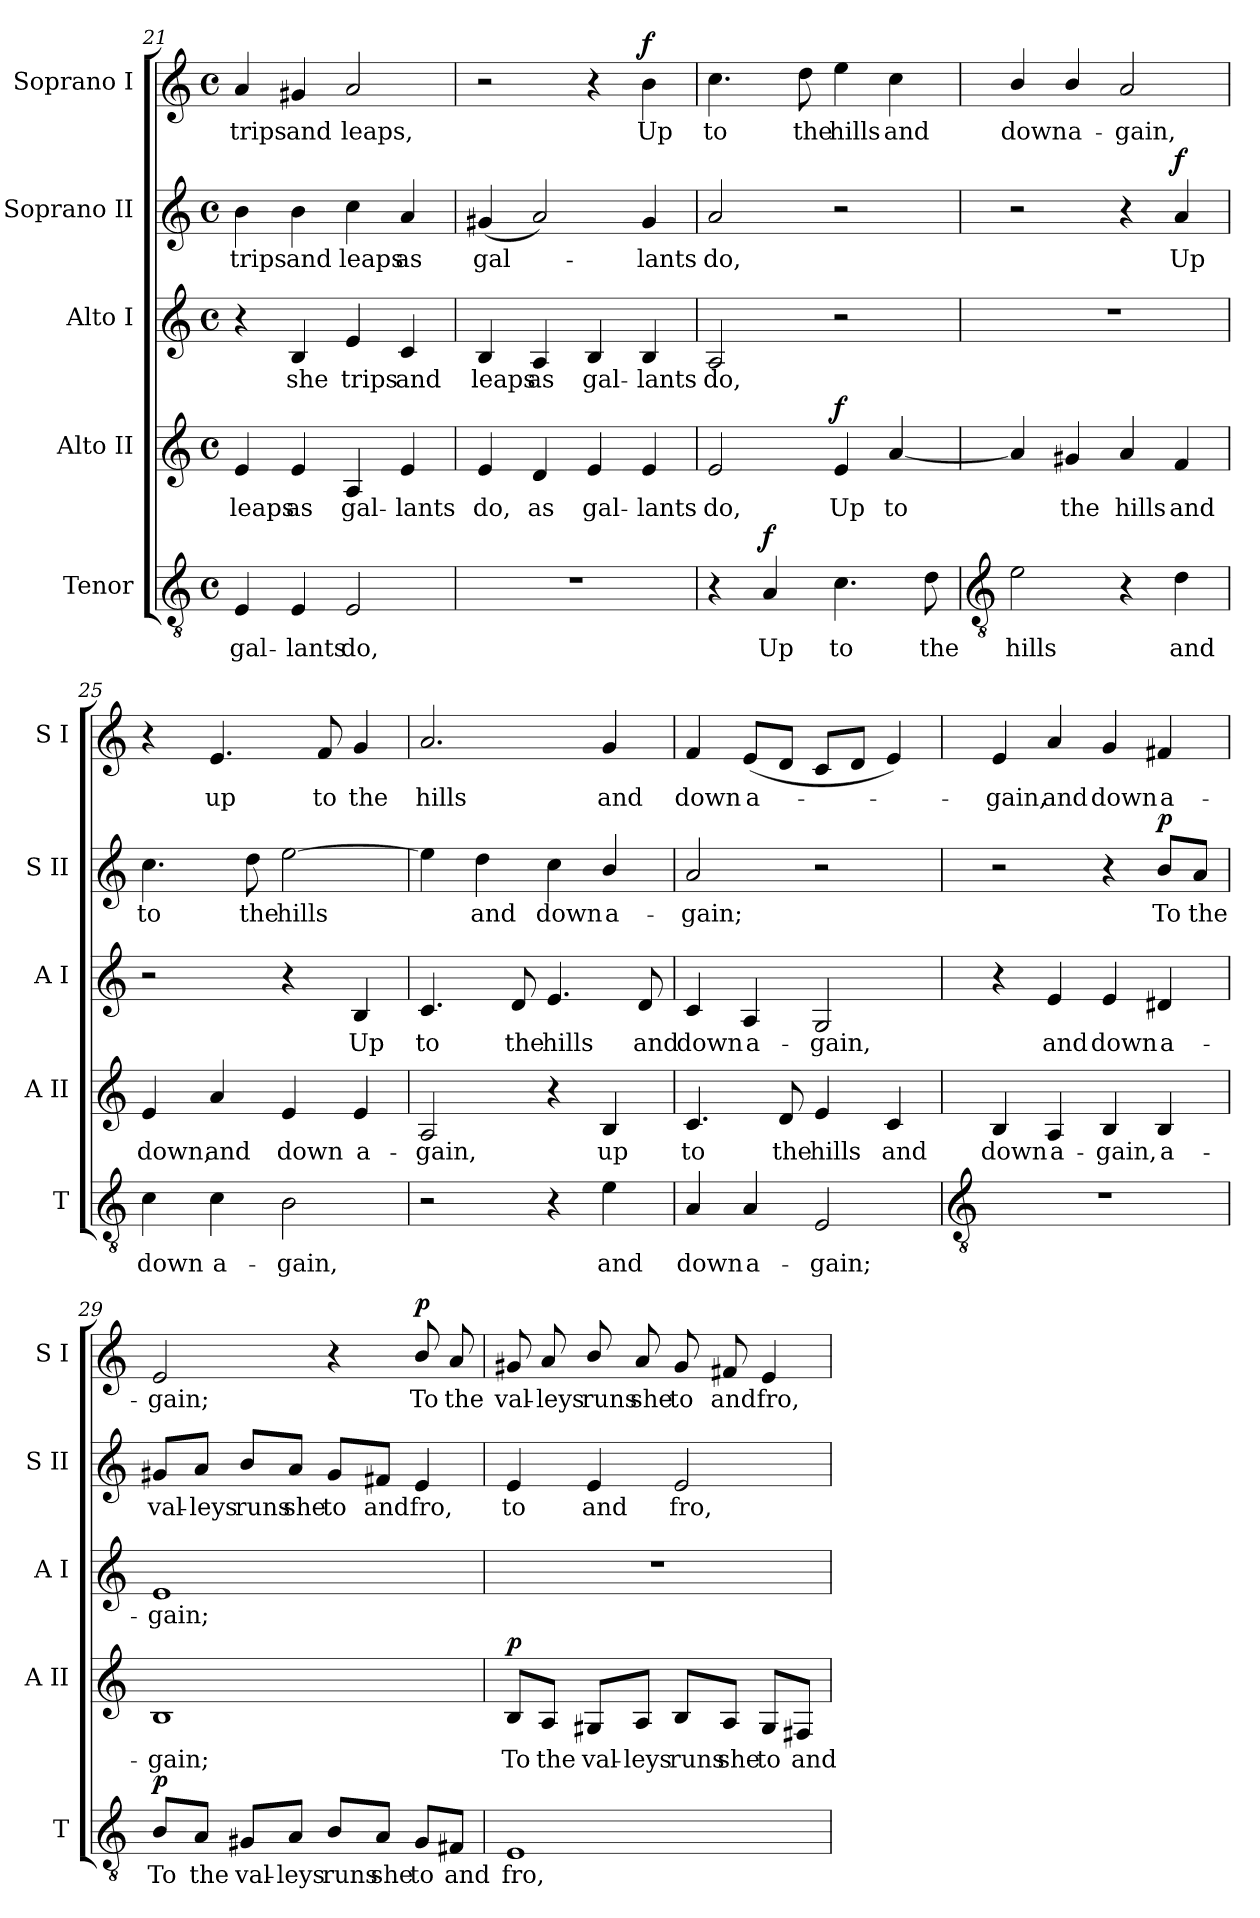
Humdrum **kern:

**kern	**text	**dynam	**kern	**text	**dynam	**kern	**text	**kern	**text	**dynam	**kern	**text	**dynam
*part5	*part5	*part5	*part4	*part4	*part4	*part3	*part3	*part2	*part2	*part2	*part1	*part1	*part1
*staff5	*staff5	*staff5	*staff4	*staff4	*staff4	*staff3	*staff3	*staff2	*staff2	*staff2	*staff1	*staff1	*staff1
*I"Tenor	*	*	*I"Alto II	*	*	*I"Alto I	*	*I"Soprano II	*	*	*I"Soprano I	*	*
*I'T	*	*	*I'A II	*	*	*I'A I	*	*I'S II	*	*	*I'S I	*	*
*clefGv2	*	*	*clefG2	*	*	*clefG2	*	*clefG2	*	*	*clefG2	*	*
*k[]	*	*	*k[]	*	*	*k[]	*	*k[]	*	*	*k[]	*	*
*C:	*	*	*C:	*	*	*C:	*	*C:	*	*	*C:	*	*
*M4/4	*	*	*M4/4	*	*	*M4/4	*	*M4/4	*	*	*M4/4	*	*
*met(c)	*	*	*met(c)	*	*	*met(c)	*	*met(c)	*	*	*met(c)	*	*
=21	=21	=21	=21	=21	=21	=21	=21	=21	=21	=21	=21	=21	=21
!	!LO:LY:b	!	!	!LO:LY:b	!	!	!	!	!LO:LY:b	!	!	!LO:LY:b	!
4E	gal-	.	4e	leaps	.	4r	.	4b	trips	.	4a	trips	.
!	!LO:LY:b	!	!	!LO:LY:b	!	!	!LO:LY:b	!	!LO:LY:b	!	!	!LO:LY:b	!
4E	-lants	.	4e	as	.	4B	she	4b	and	.	4g#X	and	.
!	!LO:LY:b	!	!	!LO:LY:b	!	!	!LO:LY:b	!	!LO:LY:b	!	!	!LO:LY:b	!
2E	do,	.	4A	gal-	.	4e	trips	4cc	leaps	.	2a	leaps,	.
!	!	!	!	!LO:LY:b	!	!	!LO:LY:b	!	!LO:LY:b	!	!	!	!
.	.	.	4e	-lants	.	4c	and	4a	as	.	.	.	.
=22	=22	=22	=22	=22	=22	=22	=22	=22	=22	=22	=22	=22	=22
!	!	!	!	!LO:LY:b	!	!	!LO:LY:b	!	!LO:LY:b	!	!	!	!
1r	.	.	4e	do,	.	4B	leaps	(<4g#X	gal-	.	2r	.	.
!	!	!	!	!LO:LY:b	!	!	!LO:LY:b	!	!	!	!	!	!
.	.	.	4d	as	.	4A	as	2a)	.	.	.	.	.
!	!	!	!	!LO:LY:b	!	!	!LO:LY:b	!	!	!	!	!	!
.	.	.	4e	gal-	.	4B	gal-	.	.	.	4r	.	.
!	!	!	!	!LO:LY:b	!	!	!LO:LY:b	!	!LO:LY:b	!	!	!LO:LY:b	!LO:DY:b
.	.	.	4e	-lants	.	4B	-lants	4g#	lants	.	4b	Up	f
=23	=23	=23	=23	=23	=23	=23	=23	=23	=23	=23	=23	=23	=23
!	!	!	!	!LO:LY:b	!	!	!LO:LY:b	!	!LO:LY:b	!	!	!LO:LY:b	!
4r	.	.	2e	do,	.	2A	do,	2a	do,	.	4.cc	to	.
!	!LO:LY:b	!LO:DY:b	!	!	!	!	!	!	!	!	!	!	!
4A	Up	f	.	.	.	.	.	.	.	.	.	.	.
!	!	!	!	!	!	!	!	!	!	!	!	!LO:LY:b	!
.	.	.	.	.	.	.	.	.	.	.	8dd	the	.
!	!LO:LY:b	!	!	!LO:LY:b	!LO:DY:b	!	!	!	!	!	!	!LO:LY:b	!
4.c	to	.	4e	Up	f	2r	.	2r	.	.	4ee	hills	.
!	!	!	!	!LO:LY:b	!	!	!	!	!	!	!	!LO:LY:b	!
.	.	.	[4a	to	.	.	.	.	.	.	4cc	and	.
!	!LO:LY:b	!	!	!	!	!	!	!	!	!	!	!	!
8d	the	.	.	.	.	.	.	.	.	.	.	.	.
!!LO:LB:g=z
=24	=24	=24	=24	=24	=24	=24	=24	=24	=24	=24	=24	=24	=24
*clefGv2	*	*	*	*	*	*	*	*	*	*	*	*	*
!	!LO:LY:b	!	!	!	!	!	!	!	!	!	!	!LO:LY:b	!
2e	hills	.	4a]	.	.	1r	.	2r	.	.	4b/	down	.
!	!	!	!	!LO:LY:b	!	!	!	!	!	!	!	!LO:LY:b	!
.	.	.	4g#X	the	.	.	.	.	.	.	4b/	a-	.
!	!	!	!	!LO:LY:b	!	!	!	!	!	!	!	!LO:LY:b	!
4r	.	.	4a	hills	.	.	.	4r	.	.	2a	-gain,	.
!	!LO:LY:b	!	!	!LO:LY:b	!	!	!	!	!LO:LY:b	!LO:DY:b	!	!	!
4d	and	.	4f	and	.	.	.	4a	Up	f	.	.	.
=25	=25	=25	=25	=25	=25	=25	=25	=25	=25	=25	=25	=25	=25
!	!LO:LY:b	!	!	!LO:LY:b	!	!	!	!	!LO:LY:b	!	!	!	!
4c	down	.	4e	down,	.	2r	.	4.cc	to	.	4r	.	.
!	!LO:LY:b	!	!	!LO:LY:b	!	!	!	!	!	!	!	!LO:LY:b	!
4c	a-	.	4a	and	.	.	.	.	.	.	4.e	up	.
!	!	!	!	!	!	!	!	!	!LO:LY:b	!	!	!	!
.	.	.	.	.	.	.	.	8dd	the	.	.	.	.
!	!LO:LY:b	!	!	!LO:LY:b	!	!	!	!	!LO:LY:b	!	!	!	!
2B	-gain,	.	4e	down	.	4r	.	[2ee	hills	.	.	.	.
!	!	!	!	!	!	!	!	!	!	!	!	!LO:LY:b	!
.	.	.	.	.	.	.	.	.	.	.	8f	to	.
!	!	!	!	!LO:LY:b	!	!	!LO:LY:b	!	!	!	!	!LO:LY:b	!
.	.	.	4e	a-	.	4B	Up	.	.	.	4g	the	.
=26	=26	=26	=26	=26	=26	=26	=26	=26	=26	=26	=26	=26	=26
!	!	!	!	!LO:LY:b	!	!	!LO:LY:b	!	!	!	!	!LO:LY:b	!
2r	.	.	2A	-gain,	.	4.c	to	4ee]	.	.	2.a	hills	.
!	!	!	!	!	!	!	!	!	!LO:LY:b	!	!	!	!
.	.	.	.	.	.	.	.	4dd	and	.	.	.	.
!	!	!	!	!	!	!	!LO:LY:b	!	!	!	!	!	!
.	.	.	.	.	.	8d	the	.	.	.	.	.	.
!	!	!	!	!	!	!	!LO:LY:b	!	!LO:LY:b	!	!	!	!
4r	.	.	4r	.	.	4.e	hills	4cc	down	.	.	.	.
!	!LO:LY:b	!	!	!LO:LY:b	!	!	!	!	!LO:LY:b	!	!	!LO:LY:b	!
4e	and	.	4B	up	.	.	.	4b/	a-	.	4g	and	.
!	!	!	!	!	!	!	!LO:LY:b	!	!	!	!	!	!
.	.	.	.	.	.	8d	and	.	.	.	.	.	.
=27	=27	=27	=27	=27	=27	=27	=27	=27	=27	=27	=27	=27	=27
!	!LO:LY:b	!	!	!LO:LY:b	!	!	!LO:LY:b	!	!LO:LY:b	!	!	!LO:LY:b	!
4A	down	.	4.c	to	.	4c	down	2a	-gain;	.	4f	down	.
!	!LO:LY:b	!	!	!	!	!	!LO:LY:b	!	!	!	!	!LO:LY:b	!
4A	a-	.	.	.	.	4A	a-	.	.	.	(<8eL	a-	.
!	!	!	!	!LO:LY:b	!	!	!	!	!	!	!	!	!
.	.	.	8d	the	.	.	.	.	.	.	8dJ	.	.
!	!LO:LY:b	!	!	!LO:LY:b	!	!	!LO:LY:b	!	!	!	!	!	!
2E	-gain;	.	4e	hills	.	2G	-gain,	2r	.	.	8cL	.	.
.	.	.	.	.	.	.	.	.	.	.	8dJ	.	.
!	!	!	!	!LO:LY:b	!	!	!	!	!	!	!	!	!
.	.	.	4c	and	.	.	.	.	.	.	4e)	.	.
!!LO:LB:g=z
=28	=28	=28	=28	=28	=28	=28	=28	=28	=28	=28	=28	=28	=28
*clefGv2	*	*	*	*	*	*	*	*	*	*	*	*	*
!	!	!	!	!LO:LY:b	!	!	!	!	!	!	!	!LO:LY:b	!
1r	.	.	4B	down	.	4r	.	2r	.	.	4e	gain,	.
!	!	!	!	!LO:LY:b	!	!	!LO:LY:b	!	!	!	!	!LO:LY:b	!
.	.	.	4A	a-	.	4e	and	.	.	.	4a	and	.
!	!	!	!	!LO:LY:b	!	!	!LO:LY:b	!	!	!	!	!LO:LY:b	!
.	.	.	4B	-gain,	.	4e	down	4r	.	.	4g	down	.
!	!	!	!	!LO:LY:b	!	!	!LO:LY:b	!	!LO:LY:b	!LO:DY:b	!	!LO:LY:b	!
.	.	.	4B	a-	.	4d#X	a-	8b/L	To	p	4f#X	a-	.
!	!	!	!	!	!	!	!	!	!LO:LY:b	!	!	!	!
.	.	.	.	.	.	.	.	8a/J	the	.	.	.	.
=29	=29	=29	=29	=29	=29	=29	=29	=29	=29	=29	=29	=29	=29
!	!LO:LY:b	!LO:DY:b	!	!LO:LY:b	!	!	!LO:LY:b	!	!LO:LY:b	!	!	!LO:LY:b	!
8B/L	To	p	1B	-gain;	.	1e	-gain;	8g#X/L	val-	.	2e	-gain;	.
!	!LO:LY:b	!	!	!	!	!	!	!	!LO:LY:b	!	!	!	!
8A/J	the	.	.	.	.	.	.	8a/J	-leys	.	.	.	.
!	!LO:LY:b	!	!	!	!	!	!	!	!LO:LY:b	!	!	!	!
8G#X/L	val-	.	.	.	.	.	.	8b/L	runs	.	.	.	.
!	!LO:LY:b	!	!	!	!	!	!	!	!LO:LY:b	!	!	!	!
8A/J	-leys	.	.	.	.	.	.	8a/J	she	.	.	.	.
!	!LO:LY:b	!	!	!	!	!	!	!	!LO:LY:b	!	!	!	!
8B/L	runs	.	.	.	.	.	.	8g#/L	to	.	4r	.	.
!	!LO:LY:b	!	!	!	!	!	!	!	!LO:LY:b	!	!	!	!
8A/J	she	.	.	.	.	.	.	8f#X/J	and	.	.	.	.
!	!LO:LY:b	!	!	!	!	!	!	!	!LO:LY:b	!	!	!LO:LY:b	!LO:DY:b
8G#/L	to	.	.	.	.	.	.	4e	fro,	.	8b/	To	p
!	!LO:LY:b	!	!	!	!	!	!	!	!	!	!	!LO:LY:b	!
8F#X/J	and	.	.	.	.	.	.	.	.	.	8a	the	.
=30	=30	=30	=30	=30	=30	=30	=30	=30	=30	=30	=30	=30	=30
!	!LO:LY:b	!	!	!LO:LY:b	!LO:DY:b	!	!	!	!LO:LY:b	!	!	!LO:LY:b	!
1E	fro,	.	8B/L	To	p	1r	.	4e	to	.	8g#X	val-	.
!	!	!	!	!LO:LY:b	!	!	!	!	!	!	!	!LO:LY:b	!
.	.	.	8A/J	the	.	.	.	.	.	.	8a	-leys	.
!	!	!	!	!LO:LY:b	!	!	!	!	!LO:LY:b	!	!	!LO:LY:b	!
.	.	.	8G#X/L	val-	.	.	.	4e	and	.	8b/	runs	.
!	!	!	!	!LO:LY:b	!	!	!	!	!	!	!	!LO:LY:b	!
.	.	.	8A/J	-leys	.	.	.	.	.	.	8a	she	.
!	!	!	!	!LO:LY:b	!	!	!	!	!LO:LY:b	!	!	!LO:LY:b	!
.	.	.	8B/L	runs	.	.	.	2e	fro,	.	8g#	to	.
!	!	!	!	!LO:LY:b	!	!	!	!	!	!	!	!LO:LY:b	!
.	.	.	8A/J	she	.	.	.	.	.	.	8f#X	and	.
!	!	!	!	!LO:LY:b	!	!	!	!	!	!	!	!LO:LY:b	!
.	.	.	8G#/L	to	.	.	.	.	.	.	4e	fro,	.
!	!	!	!	!LO:LY:b	!	!	!	!	!	!	!	!	!
.	.	.	8F#X/J	and	.	.	.	.	.	.	.	.	.
=	=	=	=	=	=	=	=	=	=	=	=	=	=
*-	*-	*-	*-	*-	*-	*-	*-	*-	*-	*-	*-	*-	*-
